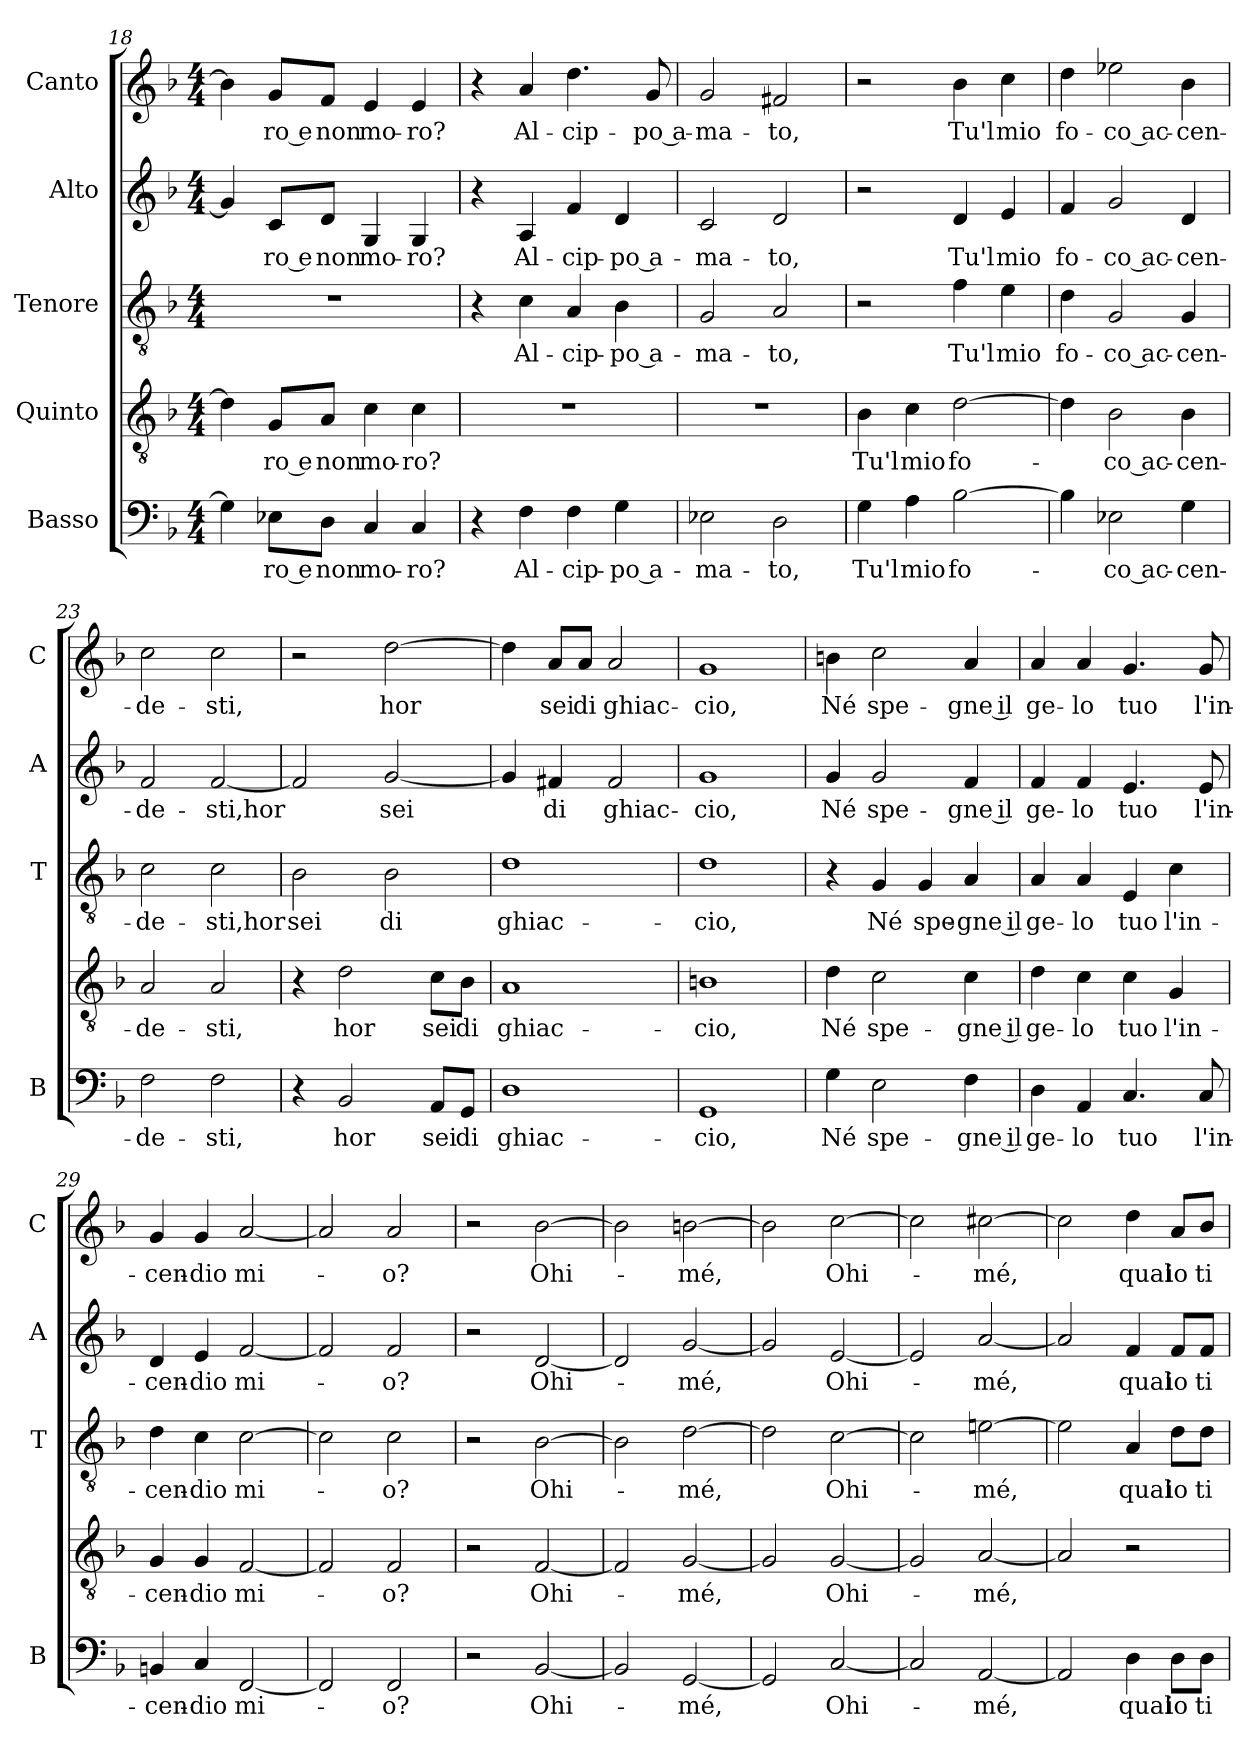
**kern	**text	**kern	**text	**kern	**text	**kern	**text	**kern	**text
*part5	*part5	*part4	*part4	*part3	*part3	*part2	*part2	*part1	*part1
*staff5	*staff5	*staff4	*staff4	*staff3	*staff3	*staff2	*staff2	*staff1	*staff1
*I"Basso	*	*I"Quinto	*	*I"Tenore	*	*I"Alto	*	*I"Canto	*
*I'B	*	*	*	*I'T	*	*I'A	*	*I'C	*
*clefF4	*	*clefGv2	*	*clefGv2	*	*clefG2	*	*clefG2	*
*k[b-]	*	*k[b-]	*	*k[b-]	*	*k[b-]	*	*k[b-]	*
*F:	*	*F:	*	*F:	*	*F:	*	*F:	*
*M4/4	*	*M4/4	*	*M4/4	*	*M4/4	*	*M4/4	*
=18	=18	=18	=18	=18	=18	=18	=18	=18	=18
4G\]	.	4d\]	.	1r	.	4g/]	.	4b-\]	.
!	!LO:LY:b	!	!LO:LY:b	!	!	!	!LO:LY:b	!	!LO:LY:b
8E-X\L	-ro e	8G/L	-ro e	.	.	8c/L	-ro e	8g/L	-ro e
!	!LO:LY:b	!	!LO:LY:b	!	!	!	!LO:LY:b	!	!LO:LY:b
8D\J	non	8A/J	non	.	.	8d/J	non	8f/J	non
!	!LO:LY:b	!	!LO:LY:b	!	!	!	!LO:LY:b	!	!LO:LY:b
4C/	mo-	4c\	mo-	.	.	4G/	mo-	4e/	mo-
!	!LO:LY:b	!	!LO:LY:b	!	!	!	!LO:LY:b	!	!LO:LY:b
4C/	-ro?	4c\	-ro?	.	.	4G/	-ro?	4e/	-ro?
=19	=19	=19	=19	=19	=19	=19	=19	=19	=19
4r	.	1r	.	4r	.	4r	.	4r	.
!	!LO:LY:b	!	!	!	!LO:LY:b	!	!LO:LY:b	!	!LO:LY:b
4F\	Al-	.	.	4c\	Al-	4A/	Al-	4a/	Al-
!	!LO:LY:b	!	!	!	!LO:LY:b	!	!LO:LY:b	!	!LO:LY:b
4F\	-cip-	.	.	4A/	-cip-	4f/	-cip-	4.dd\	-cip-
!	!LO:LY:b	!	!	!	!LO:LY:b	!	!LO:LY:b	!	!
4G\	-po a-	.	.	4B-\	-po a-	4d/	-po a-	.	.
!	!	!	!	!	!	!	!	!	!LO:LY:b
.	.	.	.	.	.	.	.	8g/	-po a-
=20	=20	=20	=20	=20	=20	=20	=20	=20	=20
!	!LO:LY:b	!	!	!	!LO:LY:b	!	!LO:LY:b	!	!LO:LY:b
2E-X\	-ma-	1r	.	2G/	-ma-	2c/	-ma-	2g/	-ma-
!	!LO:LY:b	!	!	!	!LO:LY:b	!	!LO:LY:b	!	!LO:LY:b
2D\	-to,	.	.	2A/	-to,	2d/	-to,	2f#X/	-to,
!!LO:PB:g=z
=21	=21	=21	=21	=21	=21	=21	=21	=21	=21
!	!LO:LY:b	!	!LO:LY:b	!	!	!	!	!	!
4G\	Tu'l	4B-\	Tu'l	2r	.	2r	.	2r	.
!	!LO:LY:b	!	!LO:LY:b	!	!	!	!	!	!
4A\	mio	4c\	mio	.	.	.	.	.	.
!	!LO:LY:b	!	!LO:LY:b	!	!LO:LY:b	!	!LO:LY:b	!	!LO:LY:b
[2B-\	fo-	[2d\	fo-	4f\	Tu'l	4d/	Tu'l	4b-\	Tu'l
!	!	!	!	!	!LO:LY:b	!	!LO:LY:b	!	!LO:LY:b
.	.	.	.	4e\	mio	4e/	mio	4cc\	mio
=22	=22	=22	=22	=22	=22	=22	=22	=22	=22
!	!	!	!	!	!LO:LY:b	!	!LO:LY:b	!	!LO:LY:b
4B-\]	.	4d\]	.	4d\	fo-	4f/	fo-	4dd\	fo-
!	!LO:LY:b	!	!LO:LY:b	!	!LO:LY:b	!	!LO:LY:b	!	!LO:LY:b
2E-X\	-co ac-	2B-\	-co ac-	2G/	-co ac-	2g/	-co ac-	2ee-X\	-co ac-
!	!LO:LY:b	!	!LO:LY:b	!	!LO:LY:b	!	!LO:LY:b	!	!LO:LY:b
4G\	-cen-	4B-\	-cen-	4G/	-cen-	4d/	-cen-	4b-\	-cen-
=23	=23	=23	=23	=23	=23	=23	=23	=23	=23
!	!LO:LY:b	!	!LO:LY:b	!	!LO:LY:b	!	!LO:LY:b	!	!LO:LY:b
2F\	-de-	2A/	-de-	2c\	-de-	2f/	-de-	2cc\	-de-
!	!LO:LY:b	!	!LO:LY:b	!	!LO:LY:b	!	!LO:LY:b	!	!LO:LY:b
2F\	-sti,	2A/	-sti,	2c\	-sti,hor	[2f/	-sti,hor	2cc\	-sti,
=24	=24	=24	=24	=24	=24	=24	=24	=24	=24
!	!	!	!	!	!LO:LY:b	!	!	!	!
4r	.	4r	.	2B-\	sei	2f/]	.	2r	.
!	!LO:LY:b	!	!LO:LY:b	!	!	!	!	!	!
2BB-/	hor	2d\	hor	.	.	.	.	.	.
!	!	!	!	!	!LO:LY:b	!	!LO:LY:b	!	!LO:LY:b
.	.	.	.	2B-\	di	[2g/	sei	[2dd\	hor
!	!LO:LY:b	!	!LO:LY:b	!	!	!	!	!	!
8AA/L	sei	8c\L	sei	.	.	.	.	.	.
!	!LO:LY:b	!	!LO:LY:b	!	!	!	!	!	!
8GG/J	di	8B-\J	di	.	.	.	.	.	.
=25	=25	=25	=25	=25	=25	=25	=25	=25	=25
!	!LO:LY:b	!	!LO:LY:b	!	!LO:LY:b	!	!	!	!
1D	ghiac-	1A	ghiac-	1d	ghiac-	4g/]	.	4dd\]	.
!	!	!	!	!	!	!	!LO:LY:b	!	!LO:LY:b
.	.	.	.	.	.	4f#X/	di	8a/L	sei
!	!	!	!	!	!	!	!	!	!LO:LY:b
.	.	.	.	.	.	.	.	8a/J	di
!	!	!	!	!	!	!	!LO:LY:b	!	!LO:LY:b
.	.	.	.	.	.	2f#/	ghiac-	2a/	ghiac-
=26	=26	=26	=26	=26	=26	=26	=26	=26	=26
!	!LO:LY:b	!	!LO:LY:b	!	!LO:LY:b	!	!LO:LY:b	!	!LO:LY:b
1GG	-cio,	1Bn	-cio,	1d	-cio,	1g	-cio,	1g	-cio,
=27	=27	=27	=27	=27	=27	=27	=27	=27	=27
!	!LO:LY:b	!	!LO:LY:b	!	!	!	!LO:LY:b	!	!LO:LY:b
4G\	Né	4d\	Né	4r	.	4g/	Né	4bn\	Né
!	!LO:LY:b	!	!LO:LY:b	!	!LO:LY:b	!	!LO:LY:b	!	!LO:LY:b
2E\	spe-	2c\	spe-	4G/	Né	2g/	spe-	2cc\	spe-
!	!	!	!	!	!LO:LY:b	!	!	!	!
.	.	.	.	4G/	spe-	.	.	.	.
!	!LO:LY:b	!	!LO:LY:b	!	!LO:LY:b	!	!LO:LY:b	!	!LO:LY:b
4F\	-gne il	4c\	-gne il	4A/	-gne il	4f/	-gne il	4a/	-gne il
!!LO:LB:g=z
=28	=28	=28	=28	=28	=28	=28	=28	=28	=28
!	!LO:LY:b	!	!LO:LY:b	!	!LO:LY:b	!	!LO:LY:b	!	!LO:LY:b
4D\	ge-	4d\	ge-	4A/	ge-	4f/	ge-	4a/	ge-
!	!LO:LY:b	!	!LO:LY:b	!	!LO:LY:b	!	!LO:LY:b	!	!LO:LY:b
4AA/	-lo	4c\	-lo	4A/	-lo	4f/	-lo	4a/	-lo
!	!LO:LY:b	!	!LO:LY:b	!	!LO:LY:b	!	!LO:LY:b	!	!LO:LY:b
4.C/	tuo	4c\	tuo	4E/	tuo	4.e/	tuo	4.g/	tuo
!	!	!	!LO:LY:b	!	!LO:LY:b	!	!	!	!
.	.	4G/	l'in-	4c\	l'in-	.	.	.	.
!	!LO:LY:b	!	!	!	!	!	!LO:LY:b	!	!LO:LY:b
8C/	l'in-	.	.	.	.	8e/	l'in-	8g/	l'in-
=29	=29	=29	=29	=29	=29	=29	=29	=29	=29
!	!LO:LY:b	!	!LO:LY:b	!	!LO:LY:b	!	!LO:LY:b	!	!LO:LY:b
4BBn/	-cen-	4G/	-cen-	4d\	-cen-	4d/	-cen-	4g/	-cen-
!	!LO:LY:b	!	!LO:LY:b	!	!LO:LY:b	!	!LO:LY:b	!	!LO:LY:b
4C/	-dio	4G/	-dio	4c\	-dio	4e/	-dio	4g/	-dio
!	!LO:LY:b	!	!LO:LY:b	!	!LO:LY:b	!	!LO:LY:b	!	!LO:LY:b
[2FF/	mi-	[2F/	mi-	[2c\	mi-	[2f/	mi-	[2a/	mi-
=30	=30	=30	=30	=30	=30	=30	=30	=30	=30
2FF/]	.	2F/]	.	2c\]	.	2f/]	.	2a/]	.
!	!LO:LY:b	!	!LO:LY:b	!	!LO:LY:b	!	!LO:LY:b	!	!LO:LY:b
2FF/	-o?	2F/	-o?	2c\	-o?	2f/	-o?	2a/	-o?
=31	=31	=31	=31	=31	=31	=31	=31	=31	=31
2r	.	2r	.	2r	.	2r	.	2r	.
!	!LO:LY:b	!	!LO:LY:b	!	!LO:LY:b	!	!LO:LY:b	!	!LO:LY:b
[2BB-/	Ohi-	[2F/	Ohi-	[2B-\	Ohi-	[2d/	Ohi-	[2b-\	Ohi-
=32	=32	=32	=32	=32	=32	=32	=32	=32	=32
2BB-/]	.	2F/]	.	2B-\]	.	2d/]	.	2b-\]	.
!	!LO:LY:b	!	!LO:LY:b	!	!LO:LY:b	!	!LO:LY:b	!	!LO:LY:b
[2GG/	-mé,	[2G/	-mé,	[2d\	-mé,	[2g/	-mé,	[2bn\	-mé,
=33	=33	=33	=33	=33	=33	=33	=33	=33	=33
2GG/]	.	2G/]	.	2d\]	.	2g/]	.	2b\]	.
!	!LO:LY:b	!	!LO:LY:b	!	!LO:LY:b	!	!LO:LY:b	!	!LO:LY:b
[2C/	Ohi-	[2G/	Ohi-	[2c\	Ohi-	[2e/	Ohi-	[2cc\	Ohi-
=34	=34	=34	=34	=34	=34	=34	=34	=34	=34
2C/]	.	2G/]	.	2c\]	.	2e/]	.	2cc\]	.
!	!LO:LY:b	!	!LO:LY:b	!	!LO:LY:b	!	!LO:LY:b	!	!LO:LY:b
[2AA/	-mé,	[2A/	-mé,	[2eni\	-mé,	[2a/	-mé,	[2cc#X\	-mé,
=35	=35	=35	=35	=35	=35	=35	=35	=35	=35
2AA/]	.	2A/]	.	2e\]	.	2a/]	.	2cc#\]	.
!	!LO:LY:b	!	!	!	!LO:LY:b	!	!LO:LY:b	!	!LO:LY:b
4D\	qual	2r	.	4A/	qual	4f/	qual	4dd\	qual
!	!LO:LY:b	!	!	!	!LO:LY:b	!	!LO:LY:b	!	!LO:LY:b
8D\L	io	.	.	8d\L	io	8f/L	io	8a/L	io
!	!LO:LY:b	!	!	!	!LO:LY:b	!	!LO:LY:b	!	!LO:LY:b
8D\J	ti	.	.	8d\J	ti	8f/J	ti	8b-/J	ti
=	=	=	=	=	=	=	=	=	=
*-	*-	*-	*-	*-	*-	*-	*-	*-	*-
